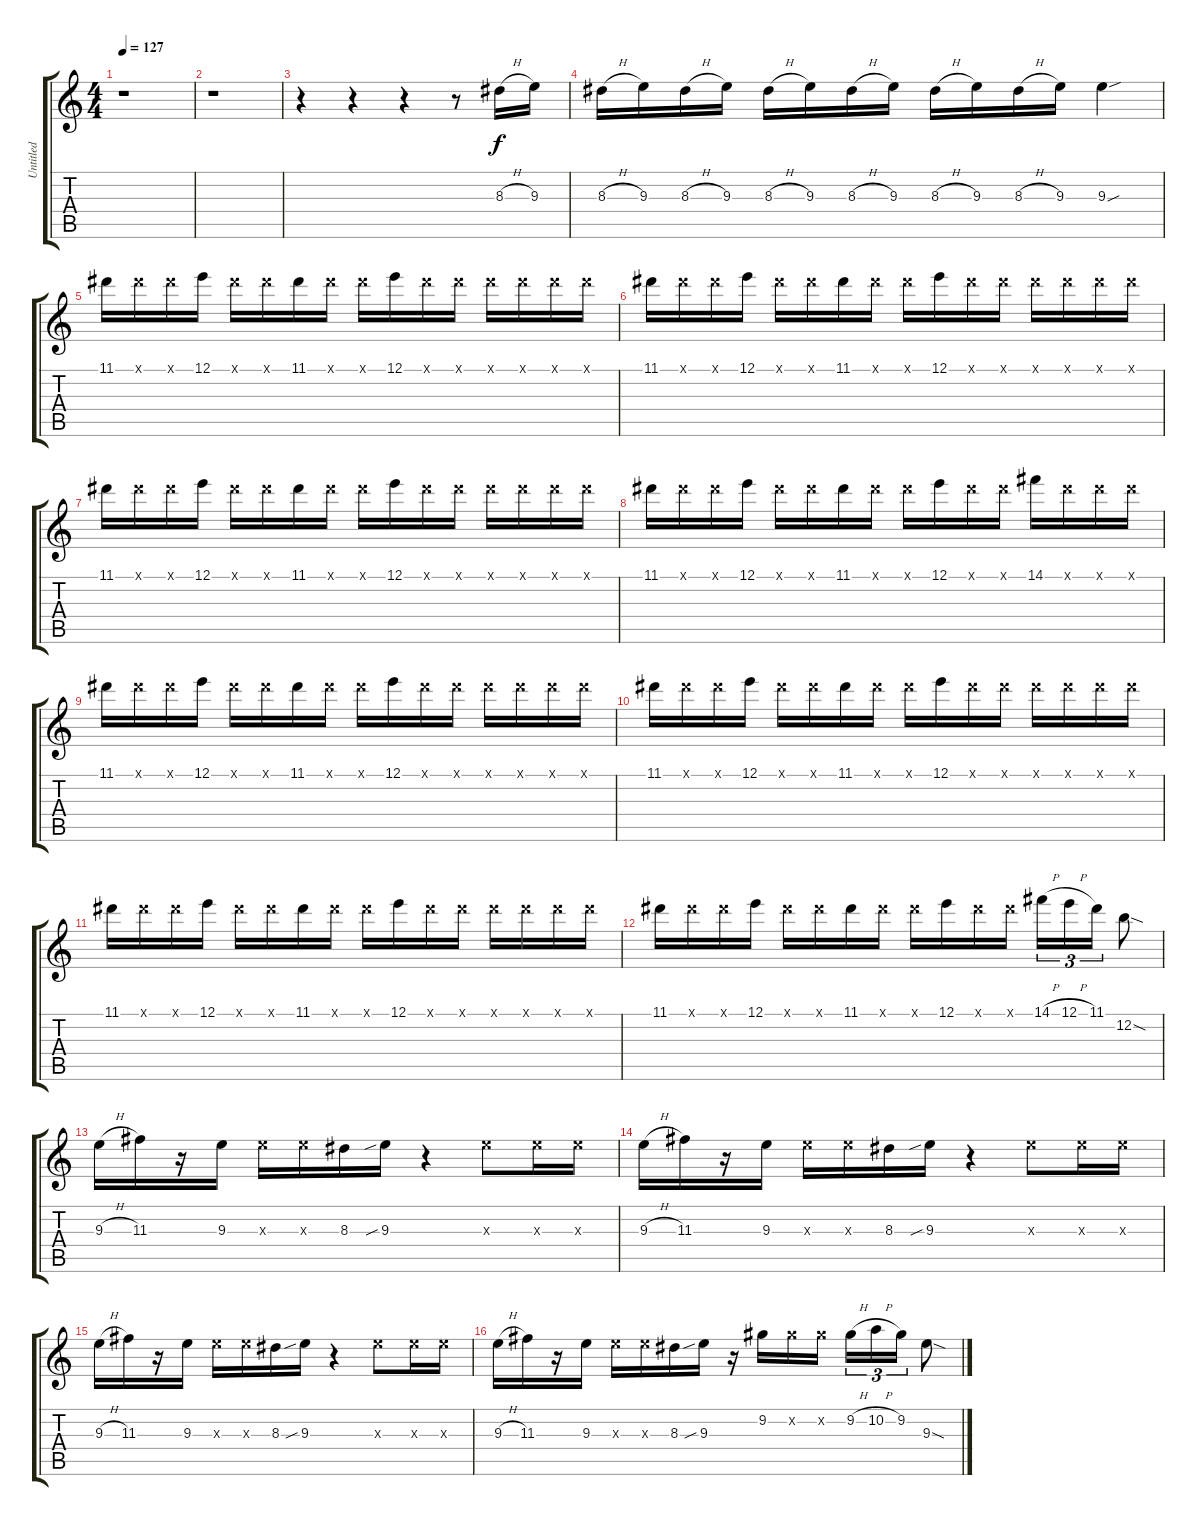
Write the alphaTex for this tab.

\track ("Untitled" "Untitled") {instrument acousticguitarnylon}
\staff {score tabs}
\tuning (E4 B3 G3 D3 A2 E2) {hide}
\ts (4 4)
\tempo 127
\clef g2
\ks c
r.1{dy f instrument acousticguitarnylon} |
r.1 |
r.4 r.4 r.4 r.8 8.3{h}.16 9.3.16 |
8.3{h}.16 9.3.16 8.3{h}.16 9.3.16 8.3{h}.16 9.3.16 8.3{h}.16 9.3.16 8.3{h}.16 9.3.16 8.3{h}.16 9.3.16 9.3{sou}.4 |
11.1.16 11.1{x}.16 11.1{x}.16 12.1.16 11.1{x}.16 11.1{x}.16 11.1.16 11.1{x}.16 11.1{x}.16 12.1.16 11.1{x}.16 11.1{x}.16 11.1{x}.16 11.1{x}.16 11.1{x}.16 11.1{x}.16 |
11.1.16 11.1{x}.16 11.1{x}.16 12.1.16 11.1{x}.16 11.1{x}.16 11.1.16 11.1{x}.16 11.1{x}.16 12.1.16 11.1{x}.16 11.1{x}.16 11.1{x}.16 11.1{x}.16 11.1{x}.16 11.1{x}.16 |
11.1.16 11.1{x}.16 11.1{x}.16 12.1.16 11.1{x}.16 11.1{x}.16 11.1.16 11.1{x}.16 11.1{x}.16 12.1.16 11.1{x}.16 11.1{x}.16 11.1{x}.16 11.1{x}.16 11.1{x}.16 11.1{x}.16 |
11.1.16 11.1{x}.16 11.1{x}.16 12.1.16 11.1{x}.16 11.1{x}.16 11.1.16 11.1{x}.16 11.1{x}.16 12.1.16 11.1{x}.16 11.1{x}.16 14.1.16 11.1{x}.16 11.1{x}.16 11.1{x}.16 |
11.1.16 11.1{x}.16 11.1{x}.16 12.1.16 11.1{x}.16 11.1{x}.16 11.1.16 11.1{x}.16 11.1{x}.16 12.1.16 11.1{x}.16 11.1{x}.16 11.1{x}.16 11.1{x}.16 11.1{x}.16 11.1{x}.16 |
11.1.16 11.1{x}.16 11.1{x}.16 12.1.16 11.1{x}.16 11.1{x}.16 11.1.16 11.1{x}.16 11.1{x}.16 12.1.16 11.1{x}.16 11.1{x}.16 11.1{x}.16 11.1{x}.16 11.1{x}.16 11.1{x}.16 |
11.1.16 11.1{x}.16 11.1{x}.16 12.1.16 11.1{x}.16 11.1{x}.16 11.1.16 11.1{x}.16 11.1{x}.16 12.1.16 11.1{x}.16 11.1{x}.16 11.1{x}.16 11.1{x}.16 11.1{x}.16 11.1{x}.16 |
11.1.16 11.1{x}.16 11.1{x}.16 12.1.16 11.1{x}.16 11.1{x}.16 11.1.16 11.1{x}.16 11.1{x}.16 12.1.16 11.1{x}.16 11.1{x}.16 14.1{h}.16{tu (3 2)} 12.1{h}.16{tu (3 2)} 11.1.16{tu (3 2)} 12.2{sod}.8 |
9.3{h}.16 11.3.16 r.16 9.3.16 9.3{x}.16 9.3{x}.16 8.3.16 9.3{sib}.16 r.4 9.3{x}.8 9.3{x}.16 9.3{x}.16 |
9.3{h}.16 11.3.16 r.16 9.3.16 9.3{x}.16 9.3{x}.16 8.3.16 9.3{sib}.16 r.4 9.3{x}.8 9.3{x}.16 9.3{x}.16 |
9.3{h}.16 11.3.16 r.16 9.3.16 9.3{x}.16 9.3{x}.16 8.3.16 9.3{sib}.16 r.4 9.3{x}.8 9.3{x}.16 9.3{x}.16 |
9.3{h}.16 11.3.16 r.16 9.3.16 9.3{x}.16 9.3{x}.16 8.3.16 9.3{sib}.16 r.16 9.2.16 9.2{x}.16 9.2{x}.16 9.2{h}.16{tu (3 2)} 10.2{h}.16{tu (3 2)} 9.2.16{tu (3 2)} 9.3{sod}.8
